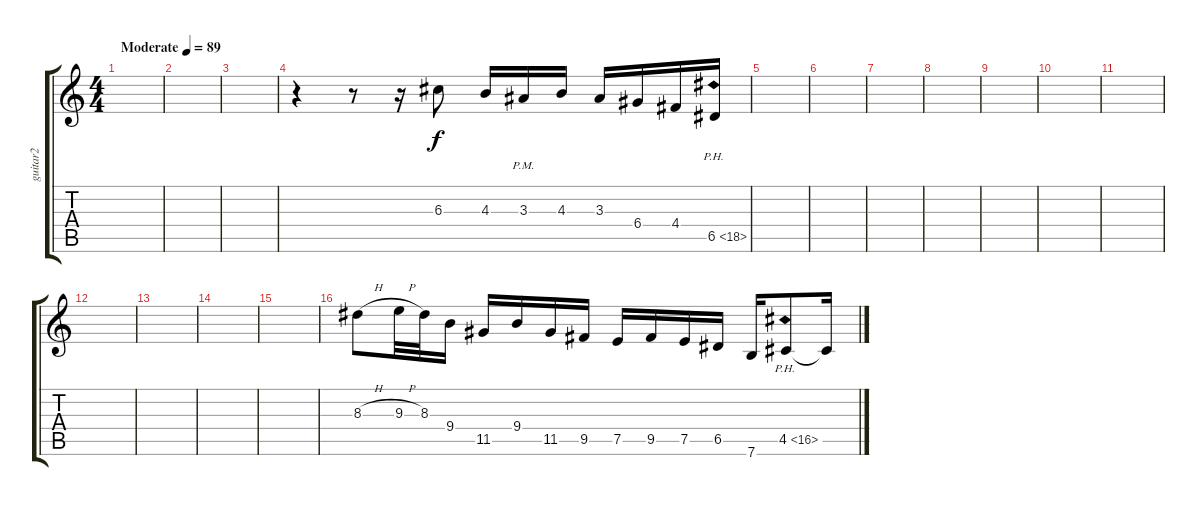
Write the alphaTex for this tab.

\track ("guitar2" "guitar2") {instrument distortionguitar}
\staff {score tabs}
\tuning (E4 B3 G3 D3 A2 E2) {hide}
\ts (4 4)
\tempo (89 "Moderate")
\clef g2
\ks c
|
|
|
r.4 r.8 r.16 6.3.8 4.3.16 3.3{pm}.16 4.3.16 3.3.16 6.4.16 4.4.16 6.5{ph 12}.16 |
|
|
|
|
|
|
|
|
|
|
|
8.3{h}.8 9.3{h}.32 8.3.32 9.4.16 11.5.16 9.4.16 11.5.16 9.5.16 7.5.16 9.5.16 7.5.16 6.5.16 7.6.16 4.5{ph 12}.8 4.5{t}.16
